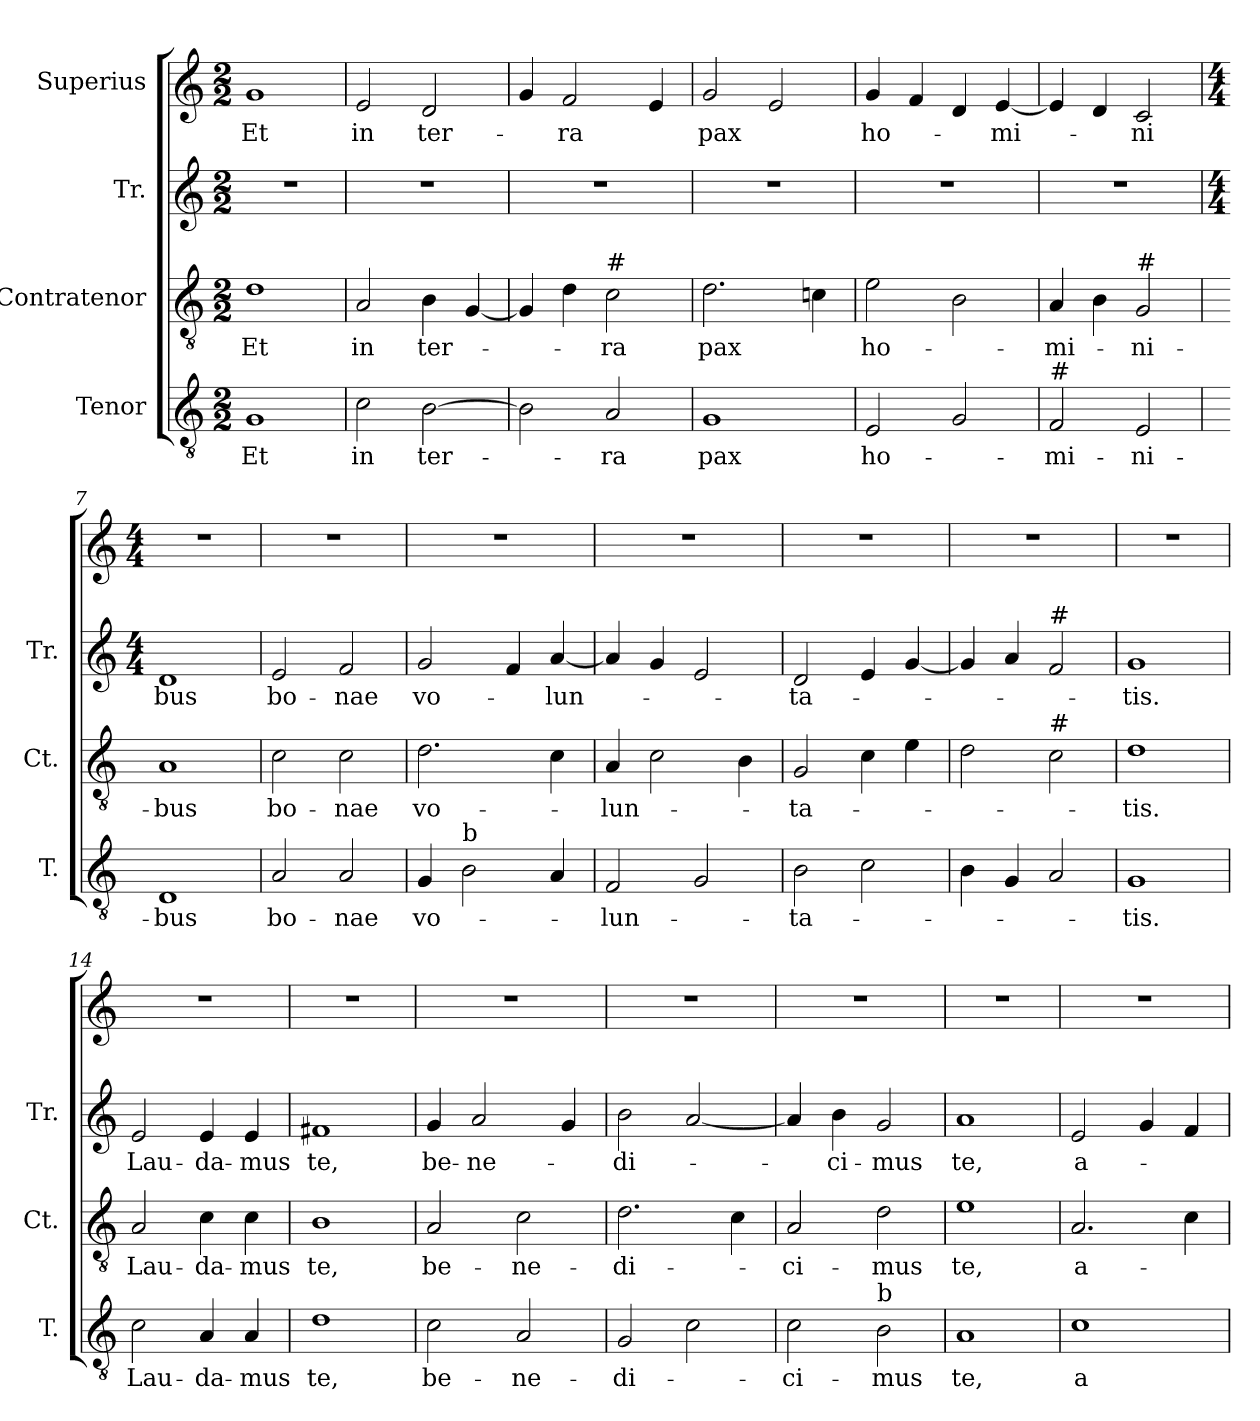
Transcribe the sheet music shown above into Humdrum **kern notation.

**kern	**text	**kern	**text	**kern	**text	**kern	**text
*part4	*part4	*part3	*part3	*part2	*part2	*part1	*part1
*staff4	*staff4	*staff3	*staff3	*staff2	*staff2	*staff1	*staff1
*I"Tenor	*	*I"Contratenor	*	*I"Tr.	*	*I"Superius	*
*I'T.	*	*I'Ct.	*	*I'Tr.	*	*	*
*clefGv2	*	*clefGv2	*	*clefG2	*	*clefG2	*
*M2/2	*	*M2/2	*	*M2/2	*	*M2/2	*
=1	=1	=1	=1	=1	=1	=1	=1
!	!LO:LY:b	!	!LO:LY:b	!	!	!	!LO:LY:b
1G	Et	1d	Et	1r	.	1g	Et
=2	=2	=2	=2	=2	=2	=2	=2
!	!LO:LY:b	!	!LO:LY:b	!	!	!	!LO:LY:b
2c\	in	2A/	in	1r	.	2e/	in
!	!LO:LY:b	!	!LO:LY:b	!	!	!	!LO:LY:b
[2B\	ter-	4B\	ter-	.	.	2d/	ter-
.	.	[4G/	.	.	.	.	.
=3	=3	=3	=3	=3	=3	=3	=3
2B\]	.	4G/]	.	1r	.	4g/	.
!	!	!	!	!	!	!	!LO:LY:b
.	.	4d\	.	.	.	2f/	-ra
!	!	!LO:TX:a:t=#	!	!	!	!	!
!	!LO:LY:b	!	!LO:LY:b	!	!	!	!
2A/	-ra	2c\	-ra	.	.	.	.
.	.	.	.	.	.	4e/	.
=4	=4	=4	=4	=4	=4	=4	=4
!	!LO:LY:b	!	!LO:LY:b	!	!	!	!LO:LY:b
1G	pax	2.d\	pax	1r	.	2g/	pax
.	.	.	.	.	.	2e/	.
.	.	4cn\	.	.	.	.	.
=5	=5	=5	=5	=5	=5	=5	=5
!	!LO:LY:b	!	!LO:LY:b	!	!	!	!LO:LY:b
2E/	ho-	2e\	ho-	1r	.	4g/	ho-
.	.	.	.	.	.	4f/	.
2G/	.	2B\	.	.	.	4d/	.
!	!	!	!	!	!	!	!LO:LY:b
.	.	.	.	.	.	[4e/	-mi-
=6	=6	=6	=6	=6	=6	=6	=6
!LO:TX:a:t=#	!	!	!	!	!	!	!
!	!LO:LY:b	!	!LO:LY:b	!	!	!	!
2F/	-mi-	4A/	-mi-	1r	.	4e/]	.
.	.	4B\	.	.	.	4d/	.
!	!	!LO:TX:a:t=#	!	!	!	!	!
!	!LO:LY:b	!	!LO:LY:b	!	!	!	!LO:LY:b
2E/	-ni-	2G/	-ni-	.	.	2c/	-ni-
!!LO:LB:g=z
=7	=7	=7	=7	=7	=7	=7	=7
*	*	*	*	*M4/4	*	*M4/4	*
!	!LO:LY:b	!	!LO:LY:b	!	!LO:LY:b	!	!
1D	-bus	1A	-bus	1d	bus	1r	.
=8	=8	=8	=8	=8	=8	=8	=8
!	!LO:LY:b	!	!LO:LY:b	!	!LO:LY:b	!	!
2A/	bo-	2c\	bo-	2e/	bo-	1r	.
!	!LO:LY:b	!	!LO:LY:b	!	!LO:LY:b	!	!
2A/	-nae	2c\	-nae	2f/	-nae	.	.
=9	=9	=9	=9	=9	=9	=9	=9
!	!LO:LY:b	!	!LO:LY:b	!	!LO:LY:b	!	!
4G/	vo-	2.d\	vo-	2g/	vo-	1r	.
!LO:TX:a:t=b	!	!	!	!	!	!	!
2B\	.	.	.	.	.	.	.
.	.	.	.	4f/	.	.	.
!	!	!	!	!	!LO:LY:b	!	!
4A/	.	4c\	.	[4a/	-lun-	.	.
=10	=10	=10	=10	=10	=10	=10	=10
!	!LO:LY:b	!	!LO:LY:b	!	!	!	!
2F/	-lun-	4A/	-lun-	4a/]	.	1r	.
.	.	2c\	.	4g/	.	.	.
2G/	.	.	.	2e/	.	.	.
.	.	4B\	.	.	.	.	.
=11	=11	=11	=11	=11	=11	=11	=11
!	!LO:LY:b	!	!LO:LY:b	!	!LO:LY:b	!	!
2B\	-ta-	2G/	-ta-	2d/	-ta-	1r	.
2c\	.	4c\	.	4e/	.	.	.
.	.	4e\	.	[4g/	.	.	.
=12	=12	=12	=12	=12	=12	=12	=12
4B\	.	2d\	.	4g/]	.	1r	.
4G/	.	.	.	4a/	.	.	.
!	!	!	!	!LO:TX:a:t=#	!	!	!
!	!	!LO:TX:a:t=#	!	!	!	!	!
2A/	.	2c\	.	2f/	.	.	.
=13	=13	=13	=13	=13	=13	=13	=13
!	!LO:LY:b	!	!LO:LY:b	!	!LO:LY:b	!	!
1G	-tis.	1d	-tis.	1g	-tis.	1r	.
!!LO:LB:g=z
=14	=14	=14	=14	=14	=14	=14	=14
!	!LO:LY:b	!	!LO:LY:b	!	!LO:LY:b	!	!
2c\	Lau-	2A/	Lau-	2e/	Lau-	1r	.
!	!LO:LY:b	!	!LO:LY:b	!	!LO:LY:b	!	!
4A/	-da-	4c\	-da-	4e/	-da-	.	.
!	!LO:LY:b	!	!LO:LY:b	!	!LO:LY:b	!	!
4A/	-mus	4c\	-mus	4e/	-mus	.	.
=15	=15	=15	=15	=15	=15	=15	=15
!	!LO:LY:b	!	!LO:LY:b	!	!LO:LY:b	!	!
1d	te,	1B	te,	1f#X	te,	1r	.
=16	=16	=16	=16	=16	=16	=16	=16
!	!LO:LY:b	!	!LO:LY:b	!	!LO:LY:b	!	!
2c\	be-	2A/	be-	4g/	be-	1r	.
!	!	!	!	!	!LO:LY:b	!	!
.	.	.	.	2a/	-ne-	.	.
!	!LO:LY:b	!	!LO:LY:b	!	!	!	!
2A/	-ne-	2c\	-ne-	.	.	.	.
.	.	.	.	4g/	.	.	.
=17	=17	=17	=17	=17	=17	=17	=17
!	!LO:LY:b	!	!LO:LY:b	!	!LO:LY:b	!	!
2G/	-di-	2.d\	-di-	2b\	-di-	1r	.
2c\	.	.	.	[2a/	.	.	.
.	.	4c\	.	.	.	.	.
=18	=18	=18	=18	=18	=18	=18	=18
!	!LO:LY:b	!	!LO:LY:b	!	!	!	!
2c\	-ci-	2A/	-ci-	4a/]	.	1r	.
!	!	!	!	!	!LO:LY:b	!	!
.	.	.	.	4b\	-ci-	.	.
!LO:TX:a:t=b	!	!	!	!	!	!	!
!	!LO:LY:b	!	!LO:LY:b	!	!LO:LY:b	!	!
2B\	-mus	2d\	-mus	2g/	-mus	.	.
=19	=19	=19	=19	=19	=19	=19	=19
!	!LO:LY:b	!	!LO:LY:b	!	!LO:LY:b	!	!
1A	te,	1e	te,	1a	te,	1r	.
=20	=20	=20	=20	=20	=20	=20	=20
!	!LO:LY:b	!	!LO:LY:b	!	!LO:LY:b	!	!
1c	a-	2.A/	a-	2e/	a-	1r	.
.	.	.	.	4g/	.	.	.
.	.	4c\	.	4f/	.	.	.
=	=	=	=	=	=	=	=
*-	*-	*-	*-	*-	*-	*-	*-
